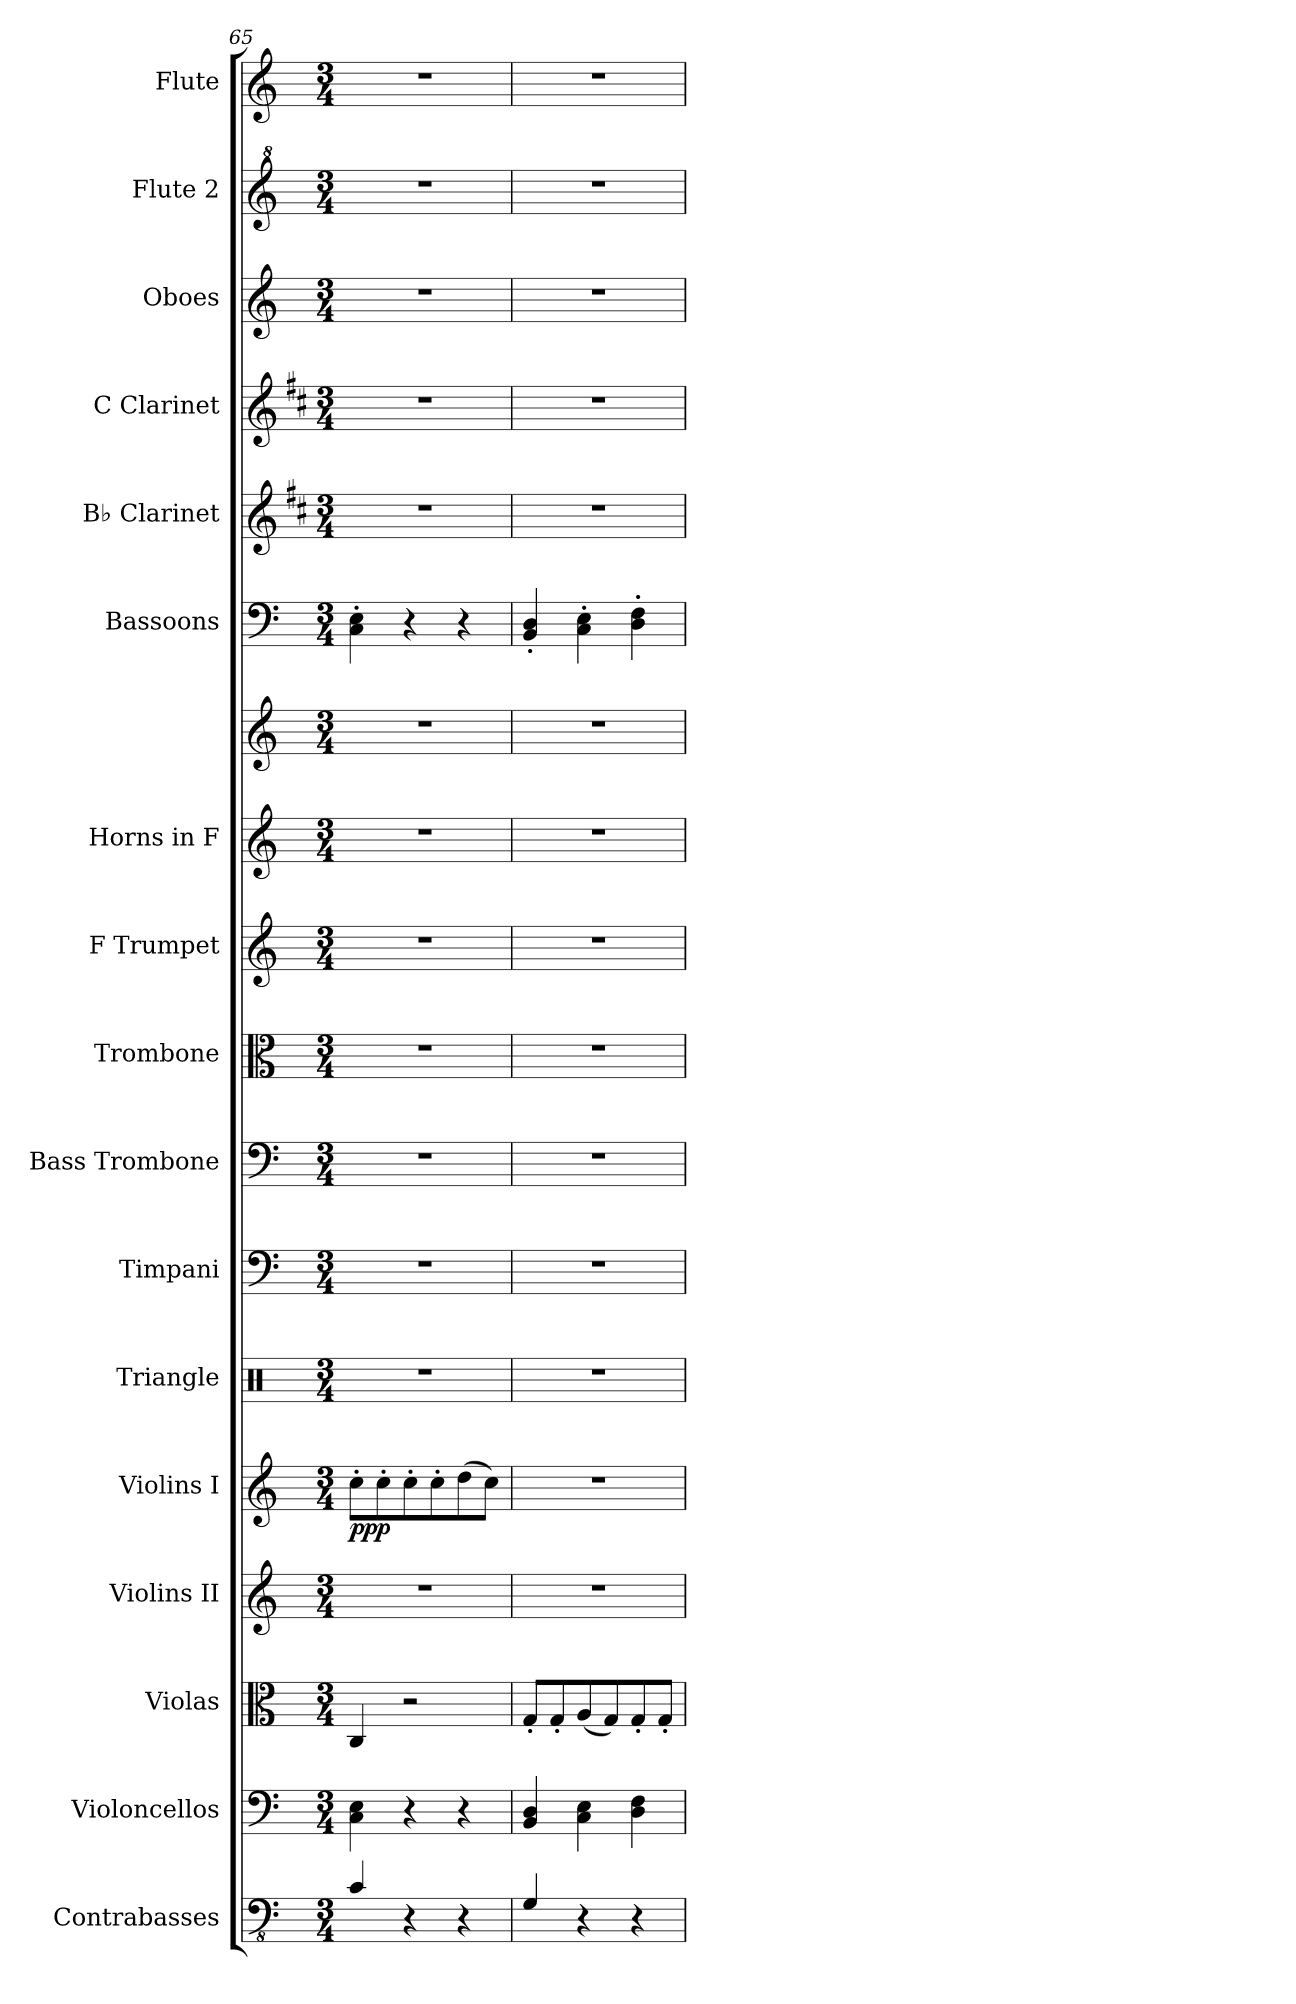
**kern	**kern	**kern	**kern	**kern	**dynam	**kern	**kern	**kern	**kern	**kern	**kern	**kern	**kern	**kern	**kern	**kern	**kern	**kern
*part17	*part16	*part15	*part14	*part13	*part13	*part12	*part11	*part10	*part9	*part8	*part7	*part7	*part6	*part5	*part4	*part3	*part2	*part1
*staff18	*staff17	*staff16	*staff15	*staff14	*staff14	*staff13	*staff12	*staff11	*staff10	*staff9	*staff8	*staff7	*staff6	*staff5	*staff4	*staff3	*staff2	*staff1
*I"Contrabasses	*I"Violoncellos	*I"Violas	*I"Violins II	*I"Violins I	*	*I"Triangle	*I"Timpani	*I"Bass Trombone	*I"Trombone	*I"F Trumpet	*I"Horns in F	*	*I"Bassoons	*I"B♭ Clarinet	*I"C Clarinet	*I"Oboes	*I"Flute 2	*I"Flute
*I'Cb.	*I'Vc.	*I'Vla.	*I'Vln. II	*I'Vln. I	*	*I'Trgl.	*I'Timp.	*I'B. Tbn.	*I'Tbn.	*I'F Tpt.	*	*	*I'Bsn.	*I'B♭ Cl.	*I'C Cl.	*I'Ob.	*I'Fl. 2	*I'Fl. 2
*clefFv4	*clefF4	*clefC3	*clefG2	*clefG2	*	*clefX	*clefF4	*clefF4	*clefC3	*clefG2	*clefG2	*clefG2	*clefF4	*clefG2	*clefG2	*clefG2	*clefG^2	*clefG2
*ITrd7c12	*	*	*	*	*	*	*	*	*	*ITrd-3c-5	*ITrd4c7	*ITrd4c7	*	*ITrd1c2	*ITrd1c2	*	*	*
*k[]	*k[]	*k[]	*k[]	*k[]	*	*k[]	*k[]	*k[]	*k[]	*k[b-]	*k[b-]	*k[b-]	*k[]	*k[]	*k[]	*k[]	*k[]	*k[]
*M3/4	*M3/4	*M3/4	*M3/4	*M3/4	*	*M3/4	*M3/4	*M3/4	*M3/4	*M3/4	*M3/4	*M3/4	*M3/4	*M3/4	*M3/4	*M3/4	*M3/4	*M3/4
=65	=65	=65	=65	=65	=65	=65	=65	=65	=65	=65	=65	=65	=65	=65	=65	=65	=65	=65
!	!	!	!	!	!LO:DY:b	!	!	!	!	!	!	!	!	!	!	!	!	!
4CC/	4C\ 4E\	4C/	2.r	8cc'\L	ppp	2.r	2.r	2.r	2.r	2.r	2.r	2.r	4C\' 4E\'	2.r	2.r	2.r	2.r	2.r
.	.	.	.	8cc'\	.	.	.	.	.	.	.	.	.	.	.	.	.	.
4r	4r	2r	.	8cc'\	.	.	.	.	.	.	.	.	4r	.	.	.	.	.
.	.	.	.	8cc'\	.	.	.	.	.	.	.	.	.	.	.	.	.	.
4r	4r	.	.	(>8dd\	.	.	.	.	.	.	.	.	4r	.	.	.	.	.
.	.	.	.	8cc\J)	.	.	.	.	.	.	.	.	.	.	.	.	.	.
=66	=66	=66	=66	=66	=66	=66	=66	=66	=66	=66	=66	=66	=66	=66	=66	=66	=66	=66
4GGG/	4BB/ 4D/	8G'/L	2.r	2.r	.	2.r	2.r	2.r	2.r	2.r	2.r	2.r	4BB/' 4D/'	2.r	2.r	2.r	2.r	2.r
.	.	8G'/	.	.	.	.	.	.	.	.	.	.	.	.	.	.	.	.
4r	4C\ 4E\	(<8A/	.	.	.	.	.	.	.	.	.	.	4C\' 4E\'	.	.	.	.	.
.	.	8G/)	.	.	.	.	.	.	.	.	.	.	.	.	.	.	.	.
4r	4D\ 4F\	8G'/	.	.	.	.	.	.	.	.	.	.	4D\' 4F\'	.	.	.	.	.
.	.	8G'/J	.	.	.	.	.	.	.	.	.	.	.	.	.	.	.	.
=	=	=	=	=	=	=	=	=	=	=	=	=	=	=	=	=	=	=
*-	*-	*-	*-	*-	*-	*-	*-	*-	*-	*-	*-	*-	*-	*-	*-	*-	*-	*-
